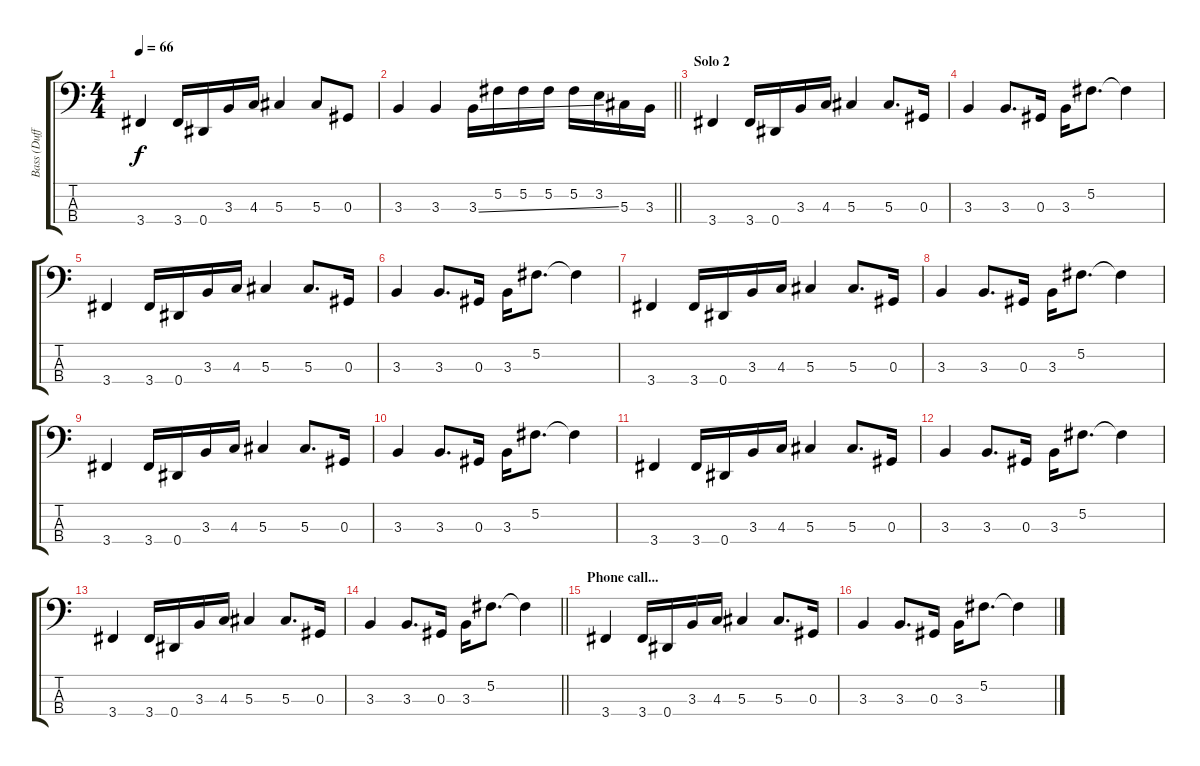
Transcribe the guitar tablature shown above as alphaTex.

\track ("Bass (Duff)" "Bass (Duff") {instrument electricbasspick}
\staff {score tabs}
\tuning (Gb2 Db2 Ab1 Eb1) {hide}
\ts (4 4)
\tempo 66
\clef f4
\ks c
3.4.4{dy f} 3.4.16 0.4.16 3.3.16 4.3.16 5.3.4 5.3.8 0.3.8 |
\barLineRight lightlight
3.3.4 3.3.4 3.3{ss}.16 5.2.16 5.2.16 5.2.16 5.2.16 3.2.16 5.3.16 3.3.16 |
\section ("" "Solo 2")
3.4.4 3.4.16 0.4.16 3.3.16 4.3.16 5.3.4 5.3.8{d} 0.3.16 |
3.3.4 3.3.8{d} 0.3.16 3.3.16 5.2.8{d} 5.2{t}.4 |
3.4.4 3.4.16 0.4.16 3.3.16 4.3.16 5.3.4 5.3.8{d} 0.3.16 |
3.3.4 3.3.8{d} 0.3.16 3.3.16 5.2.8{d} 5.2{t}.4 |
3.4.4 3.4.16 0.4.16 3.3.16 4.3.16 5.3.4 5.3.8{d} 0.3.16 |
3.3.4 3.3.8{d} 0.3.16 3.3.16 5.2.8{d} 5.2{t}.4 |
3.4.4 3.4.16 0.4.16 3.3.16 4.3.16 5.3.4 5.3.8{d} 0.3.16 |
3.3.4 3.3.8{d} 0.3.16 3.3.16 5.2.8{d} 5.2{t}.4 |
3.4.4 3.4.16 0.4.16 3.3.16 4.3.16 5.3.4 5.3.8{d} 0.3.16 |
3.3.4 3.3.8{d} 0.3.16 3.3.16 5.2.8{d} 5.2{t}.4 |
3.4.4 3.4.16 0.4.16 3.3.16 4.3.16 5.3.4 5.3.8{d} 0.3.16 |
\barLineRight lightlight
3.3.4 3.3.8{d} 0.3.16 3.3.16 5.2.8{d} 5.2{t}.4 |
\section ("" "Phone call...")
3.4.4 3.4.16 0.4.16 3.3.16 4.3.16 5.3.4 5.3.8{d} 0.3.16 |
3.3.4 3.3.8{d} 0.3.16 3.3.16 5.2.8{d} 5.2{t}.4
